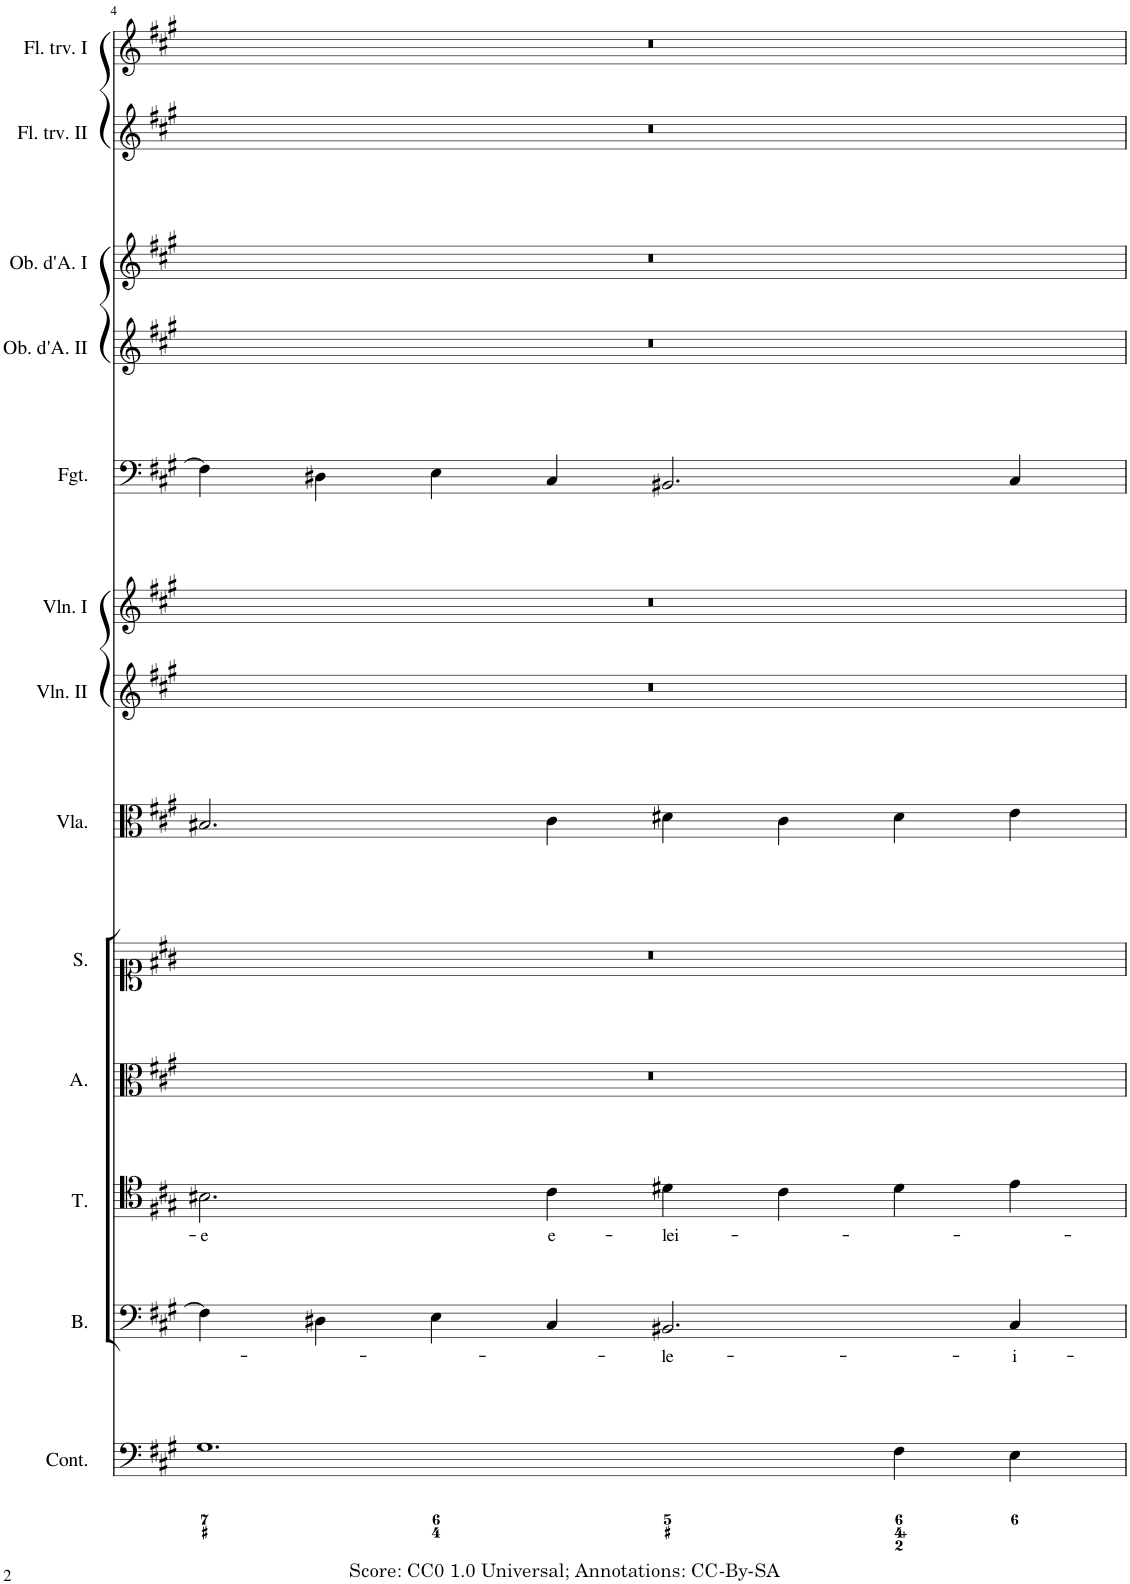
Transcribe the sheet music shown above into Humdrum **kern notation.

**kern	**kern	**text	**kern	**text	**kern	**kern	**kern	**kern	**kern	**kern	**kern	**kern	**kern	**kern
*part13	*part12	*part12	*part11	*part11	*part10	*part9	*part8	*part7	*part6	*part5	*part4	*part3	*part2	*part1
*staff13	*staff12	*staff12	*staff11	*staff11	*staff10	*staff9	*staff8	*staff7	*staff6	*staff5	*staff4	*staff3	*staff2	*staff1
*I"Continuo	*I"Basso	*	*I"Tenore	*	*I"Alto	*I"Soprano	*I"Viola	*I"Violino II	*I"Violino I	*I"Fagotti	*I"Oboe d'Amore II	*I"Oboe d'Amore I	*I"Flauto traverso II	*I"Flauto traverso I
*I'Cont.	*I'B.	*	*I'T.	*	*I'A.	*I'S.	*I'Vla.	*I'Vln. II	*I'Vln. I	*I'Fgt.	*I'Ob. d'A. II	*I'Ob. d'A. I	*I'Fl. trv. II	*I'Fl. trv. I
!!LO:PB:g=z
*clefF4	*clefF4	*	*clefC4	*	*clefC3	*clefC1	*clefC3	*clefG2	*clefG2	*clefF4	*clefG2	*clefG2	*clefG2	*clefG2
*k[f#c#g#]	*k[f#c#g#]	*	*k[f#c#g#]	*	*k[f#c#g#]	*k[f#c#g#]	*k[f#c#g#]	*k[f#c#g#]	*k[f#c#g#]	*k[f#c#g#]	*k[f#c#g#]	*k[f#c#g#]	*k[f#c#g#]	*k[f#c#g#]
*M4/2	*M4/2	*	*M4/2	*	*M4/2	*M4/2	*M4/2	*M4/2	*M4/2	*M4/2	*M4/2	*M4/2	*M4/2	*M4/2
*	*met(c|)	*	*met(c|)	*	*met(c|)	*met(c|)	*met(c|)	*met(c|)	*met(c|)	*met(c|)	*met(c|)	*met(c|)	*met(c|)	*met(c|)
=4	=4	=4	=4	=4	=4	=4	=4	=4	=4	=4	=4	=4	=4	=4
!	!	!	!	!LO:LY:b	!	!	!	!	!	!	!	!	!	!
1.G#	4F#\]	.	2.B#X\	-e	0r	0r	2.B#X/	0r	0r	4F#\]	0r	0r	0r	0r
.	4D#X\	.	.	.	.	.	.	.	.	4D#X\	.	.	.	.
.	4E\	.	.	.	.	.	.	.	.	4E\	.	.	.	.
!	!	!	!	!LO:LY:b	!	!	!	!	!	!	!	!	!	!
.	4C#/	.	4c#\	e-	.	.	4c#\	.	.	4C#/	.	.	.	.
!	!	!LO:LY:b	!	!LO:LY:b	!	!	!	!	!	!	!	!	!	!
.	2.BB#X/	-le-	4d#X\	-lei-	.	.	4d#X\	.	.	2.BB#X/	.	.	.	.
.	.	.	4c#\	.	.	.	4c#\	.	.	.	.	.	.	.
4F#\	.	.	4d#\	.	.	.	4d#\	.	.	.	.	.	.	.
!	!	!LO:LY:b	!	!	!	!	!	!	!	!	!	!	!	!
4E\	4C#/	-i-	4e\	.	.	.	4e\	.	.	4C#/	.	.	.	.
=	=	=	=	=	=	=	=	=	=	=	=	=	=	=
*-	*-	*-	*-	*-	*-	*-	*-	*-	*-	*-	*-	*-	*-	*-
